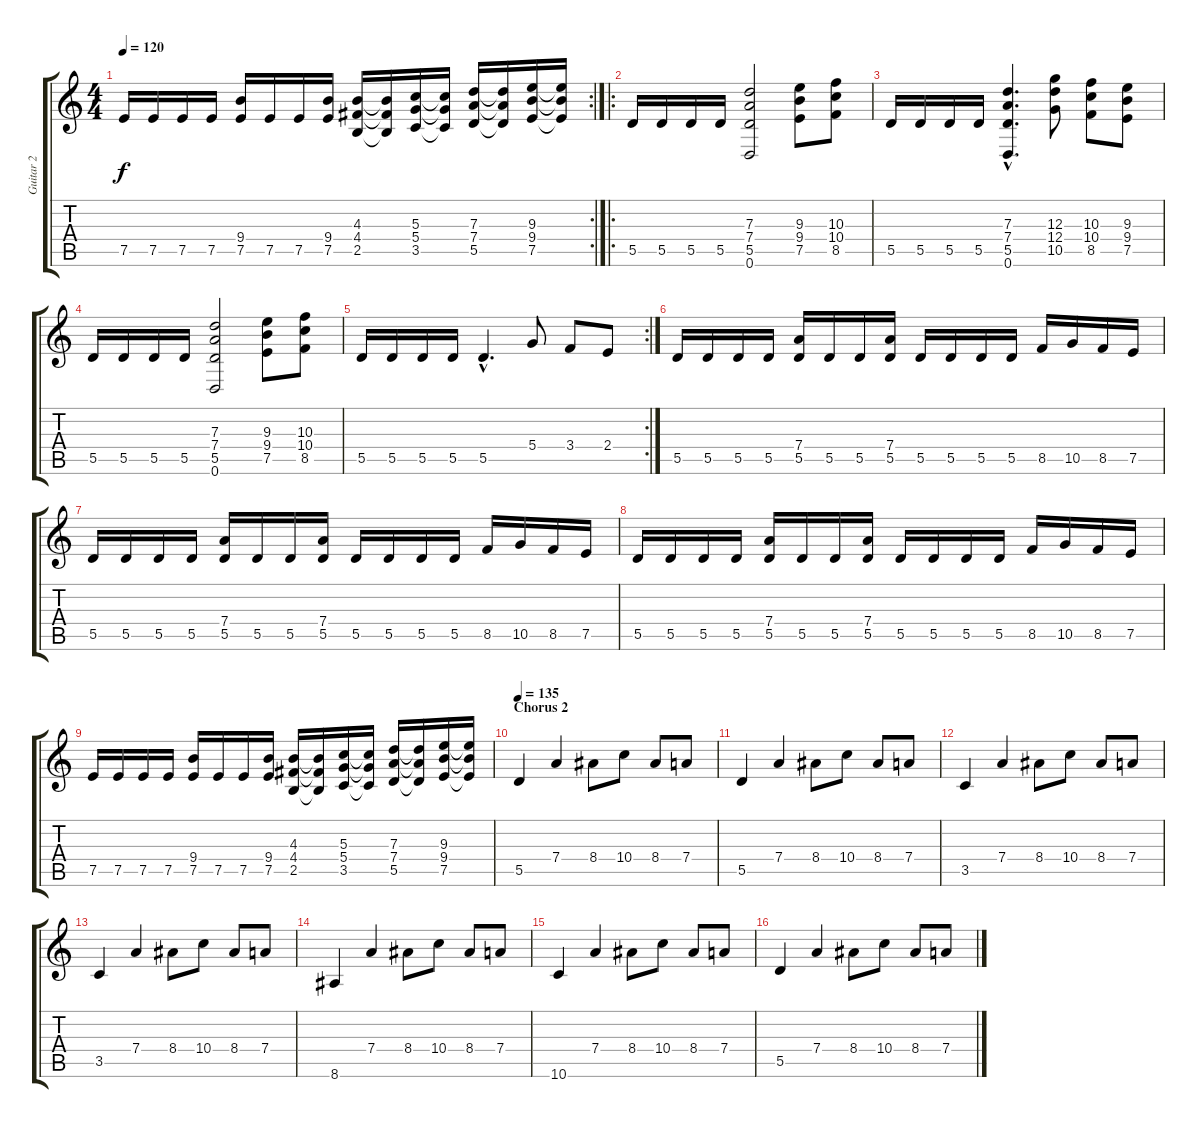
\track ("Guitar 2" "Guitar 2") {instrument overdrivenguitar}
\staff {score tabs}
\tuning (E4 B3 G3 D3 A2 D2) {hide}
\rc 2
\ts (4 4)
\tempo 120
\clef g2
\ks c
7.5.16{dy f} 7.5.16 7.5.16 7.5.16 (9.4 7.5).16 7.5.16 7.5.16 (9.4 7.5).16 (4.3 4.4 2.5).16 (4.3{t} 4.4{t} 2.5{t}).16 (5.3 5.4 3.5).16 (5.3{t} 5.4{t} 3.5{t}).16 (7.3 7.4 5.5).16 (7.3{t} 7.4{t} 5.5{t}).16 (9.3 9.4 7.5).16 (9.3{t} 9.4{t} 7.5{t}).16 |
\ro
5.5.16 5.5.16 5.5.16 5.5.16 (7.3 7.4 5.5 0.6).2 (9.3 9.4 7.5).8 (10.3 10.4 8.5).8 |
5.5.16 5.5.16 5.5.16 5.5.16 (7.3{hac} 7.4{hac} 5.5{hac} 0.6{hac}).4{d} (12.3 12.4 10.5).8 (10.3 10.4 8.5).8 (9.3 9.4 7.5).8 |
5.5.16 5.5.16 5.5.16 5.5.16 (7.3 7.4 5.5 0.6).2 (9.3 9.4 7.5).8 (10.3 10.4 8.5).8 |
\rc 2
5.5.16 5.5.16 5.5.16 5.5.16 5.5{hac}.4{d} 5.4.8 3.4.8 2.4.8 |
5.5.16 5.5.16 5.5.16 5.5.16 (7.4 5.5).16 5.5.16 5.5.16 (7.4 5.5).16 5.5.16 5.5.16 5.5.16 5.5.16 8.5.16 10.5.16 8.5.16 7.5.16 |
5.5.16 5.5.16 5.5.16 5.5.16 (7.4 5.5).16 5.5.16 5.5.16 (7.4 5.5).16 5.5.16 5.5.16 5.5.16 5.5.16 8.5.16 10.5.16 8.5.16 7.5.16 |
5.5.16 5.5.16 5.5.16 5.5.16 (7.4 5.5).16 5.5.16 5.5.16 (7.4 5.5).16 5.5.16 5.5.16 5.5.16 5.5.16 8.5.16 10.5.16 8.5.16 7.5.16 |
7.5.16 7.5.16 7.5.16 7.5.16 (9.4 7.5).16 7.5.16 7.5.16 (9.4 7.5).16 (4.3 4.4 2.5).16 (4.3{t} 4.4{t} 2.5{t}).16 (5.3 5.4 3.5).16 (5.3{t} 5.4{t} 3.5{t}).16 (7.3 7.4 5.5).16 (7.3{t} 7.4{t} 5.5{t}).16 (9.3 9.4 7.5).16 (9.3{t} 9.4{t} 7.5{t}).16 |
\section ("" "Chorus 2")
\tempo 135
5.5.4 7.4.4 8.4.8 10.4.8 8.4.8 7.4.8 |
5.5.4 7.4.4 8.4.8 10.4.8 8.4.8 7.4.8 |
3.5.4 7.4.4 8.4.8 10.4.8 8.4.8 7.4.8 |
3.5.4 7.4.4 8.4.8 10.4.8 8.4.8 7.4.8 |
8.6.4 7.4.4 8.4.8 10.4.8 8.4.8 7.4.8 |
10.6.4 7.4.4 8.4.8 10.4.8 8.4.8 7.4.8 |
5.5.4 7.4.4 8.4.8 10.4.8 8.4.8 7.4.8
